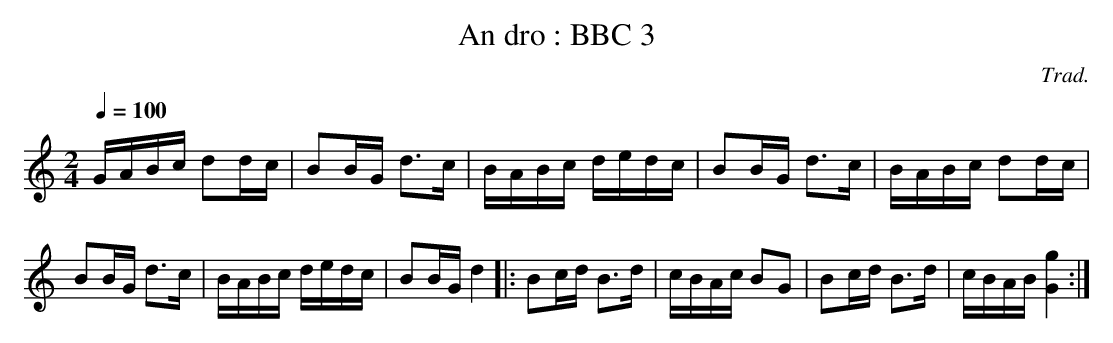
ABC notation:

X:1
T:An dro : BBC 3
E:12
C:Trad.
Q:1/4=100
M:2/4
L:1/16
K:C
GABc d2dc | B2BG d3c | BABc dedc | B2BG d3c |\
BABc d2dc | B2BG d3c | BABc dedc | B2BG d4 |:\
B2cd B3d | cBAc B2G2 | B2cd B3d | cBAB [G4g4] :|
